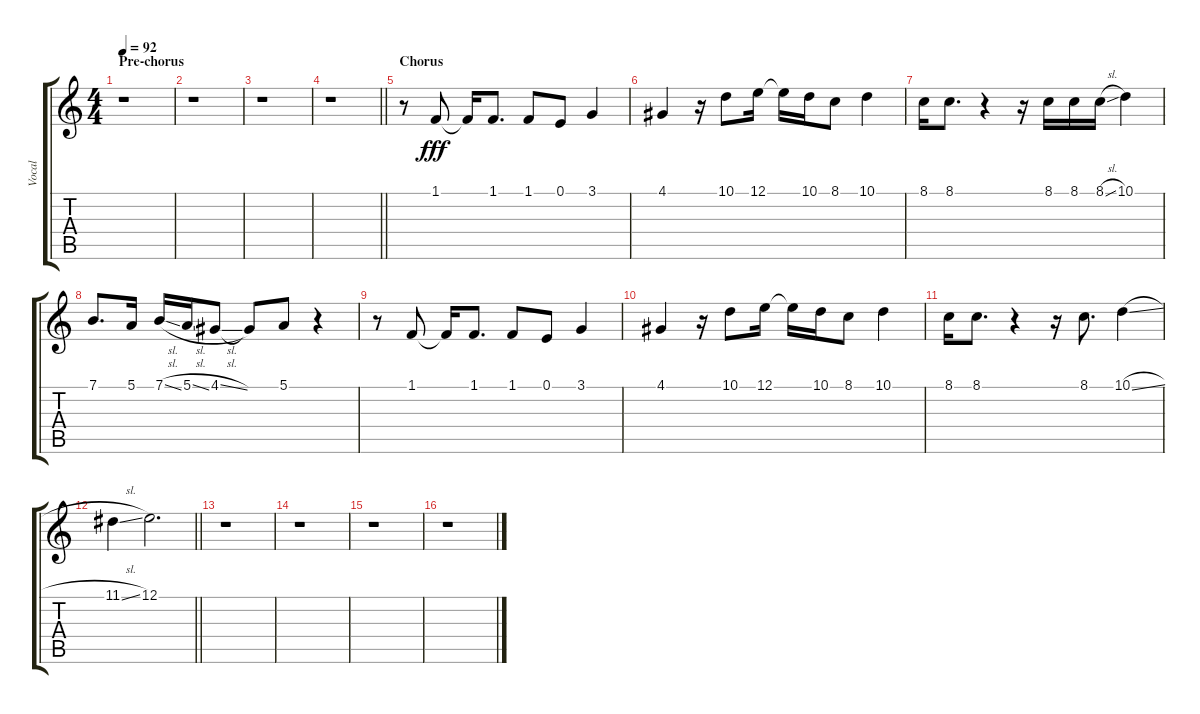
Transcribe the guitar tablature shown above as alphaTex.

\track ("Vocal" "Vocal") {instrument tenorsax}
\staff {score tabs}
\tuning (E4 B3 G3 D3 A2 E2) {hide}
\ts (4 4)
\section ("" "Pre-chorus")
\tempo 92
\clef g2
\ks c
r.1{dy f} |
r.1 |
r.1 |
\barLineRight lightlight
r.1 |
\section ("" "Chorus")
r.8 1.1.8{dy fff} 1.1{t}.16 1.1.8{d} 1.1.8 0.1.8 3.1.4 |
4.1.4 r.16 10.1.8 12.1.16 12.1{t}.16 10.1.16 8.1.8 10.1.4 |
8.1.16 8.1.8{d} r.4 r.16 8.1.16 8.1.16 8.1{sl}.16 10.1.4 |
7.1.8{d} 5.1.16 7.1{sl}.16 5.1{sl}.16 4.1{sl}.8 4.1{t}.8 5.1.8 r.4 |
r.8 1.1.8 1.1{t}.16 1.1.8{d} 1.1.8 0.1.8 3.1.4 |
4.1.4 r.16 10.1.8 12.1.16 12.1{t}.16 10.1.16 8.1.8 10.1.4 |
8.1.16 8.1.8{d} r.4 r.16 8.1.8{d} 10.1{sl}.4 |
\barLineRight lightlight
11.1{sl}.4 12.1.2{d} |
\section ("" "")
r.1 |
r.1 |
r.1 |
r.1
